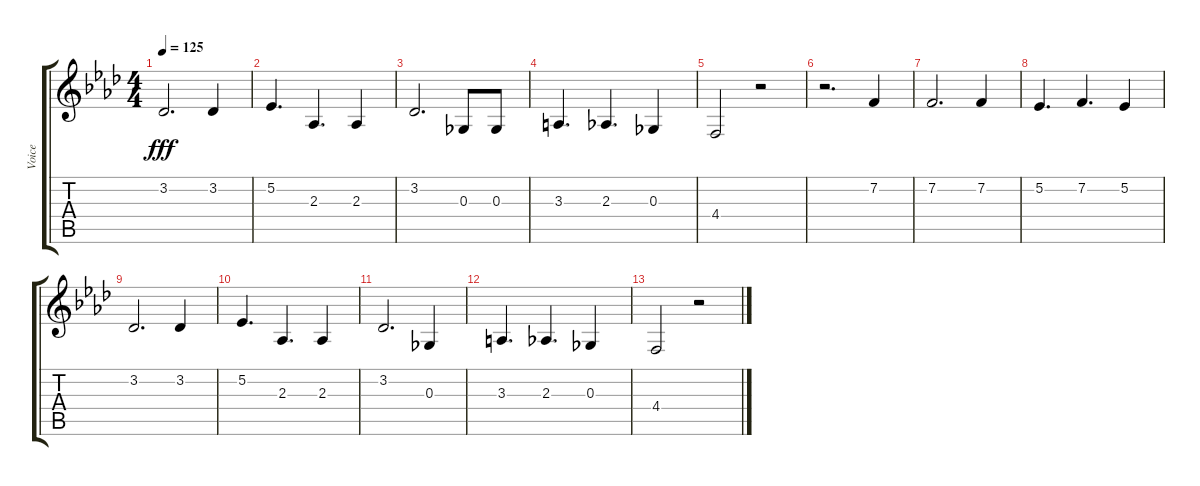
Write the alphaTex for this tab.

\track ("Voice" "Voice") {instrument lead6voice}
\staff {score tabs}
\tuning (Eb4 Bb3 Gb3 Db3 Ab2 Eb2) {hide}
\ts (4 4)
\tempo 125
\clef g2
\ks ab
3.2.2{d dy fff} 3.2.4 |
5.2.4{d} 2.3.4{d} 2.3.4 |
3.2.2{d} 0.3.8 0.3.8 |
3.3.4{d} 2.3.4{d} 0.3.4 |
4.4.2 r.2 |
r.2{d} 7.2.4 |
7.2.2{d} 7.2.4 |
5.2.4{d} 7.2.4{d} 5.2.4 |
3.2.2{d} 3.2.4 |
5.2.4{d} 2.3.4{d} 2.3.4 |
3.2.2{d} 0.3.4 |
3.3.4{d} 2.3.4{d} 0.3.4 |
4.4.2 r.2
